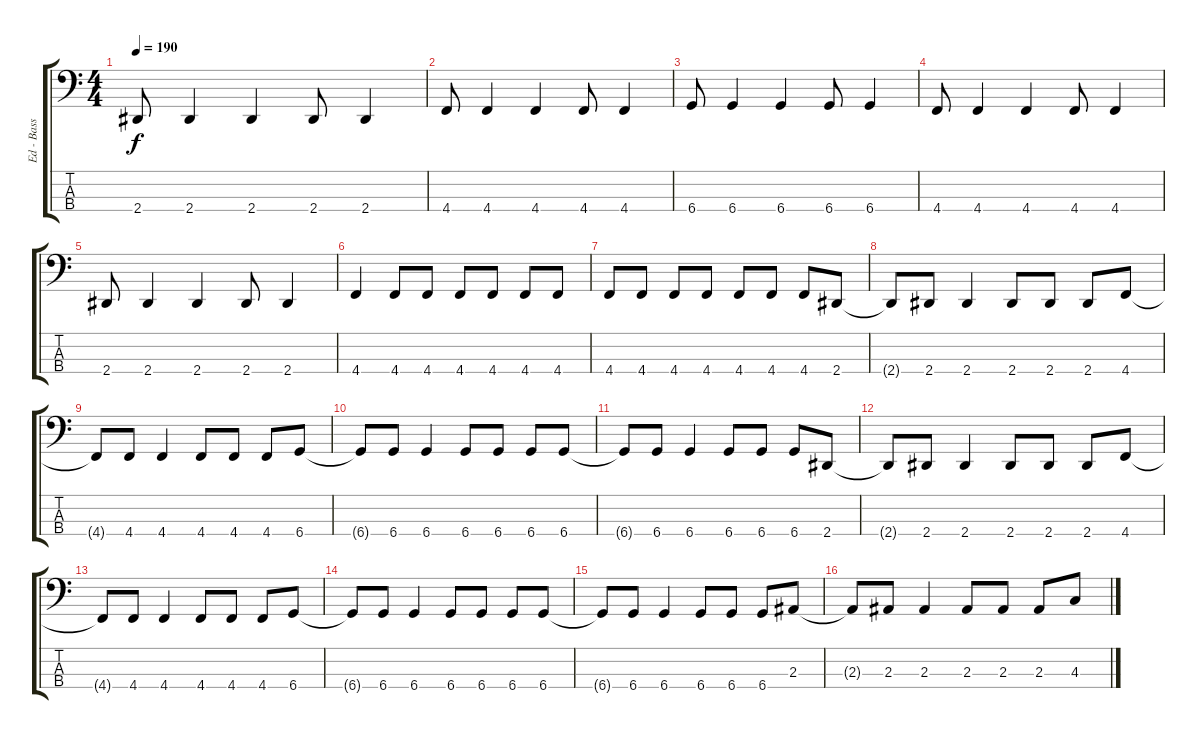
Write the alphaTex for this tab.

\track ("Ed - Bass" "Ed - Bass") {instrument electricbasspick}
\staff {score tabs}
\tuning (Gb2 Db2 Ab1 Db1) {hide}
\ts (4 4)
\tempo 190
\clef f4
\ks c
2.4.8{dy f} 2.4.4 2.4.4 2.4.8 2.4.4 |
4.4.8 4.4.4 4.4.4 4.4.8 4.4.4 |
6.4.8 6.4.4 6.4.4 6.4.8 6.4.4 |
4.4.8 4.4.4 4.4.4 4.4.8 4.4.4 |
2.4.8 2.4.4 2.4.4 2.4.8 2.4.4 |
4.4.4 4.4.8 4.4.8 4.4.8 4.4.8 4.4.8 4.4.8 |
4.4.8 4.4.8 4.4.8 4.4.8 4.4.8 4.4.8 4.4.8 2.4.8 |
2.4{t}.8 2.4.8 2.4.4 2.4.8 2.4.8 2.4.8 4.4.8 |
4.4{t}.8 4.4.8 4.4.4 4.4.8 4.4.8 4.4.8 6.4.8 |
6.4{t}.8 6.4.8 6.4.4 6.4.8 6.4.8 6.4.8 6.4.8 |
6.4{t}.8 6.4.8 6.4.4 6.4.8 6.4.8 6.4.8 2.4.8 |
2.4{t}.8 2.4.8 2.4.4 2.4.8 2.4.8 2.4.8 4.4.8 |
4.4{t}.8 4.4.8 4.4.4 4.4.8 4.4.8 4.4.8 6.4.8 |
6.4{t}.8 6.4.8 6.4.4 6.4.8 6.4.8 6.4.8 6.4.8 |
6.4{t}.8 6.4.8 6.4.4 6.4.8 6.4.8 6.4.8 2.3.8 |
2.3{t}.8 2.3.8 2.3.4 2.3.8 2.3.8 2.3.8 4.3.8
